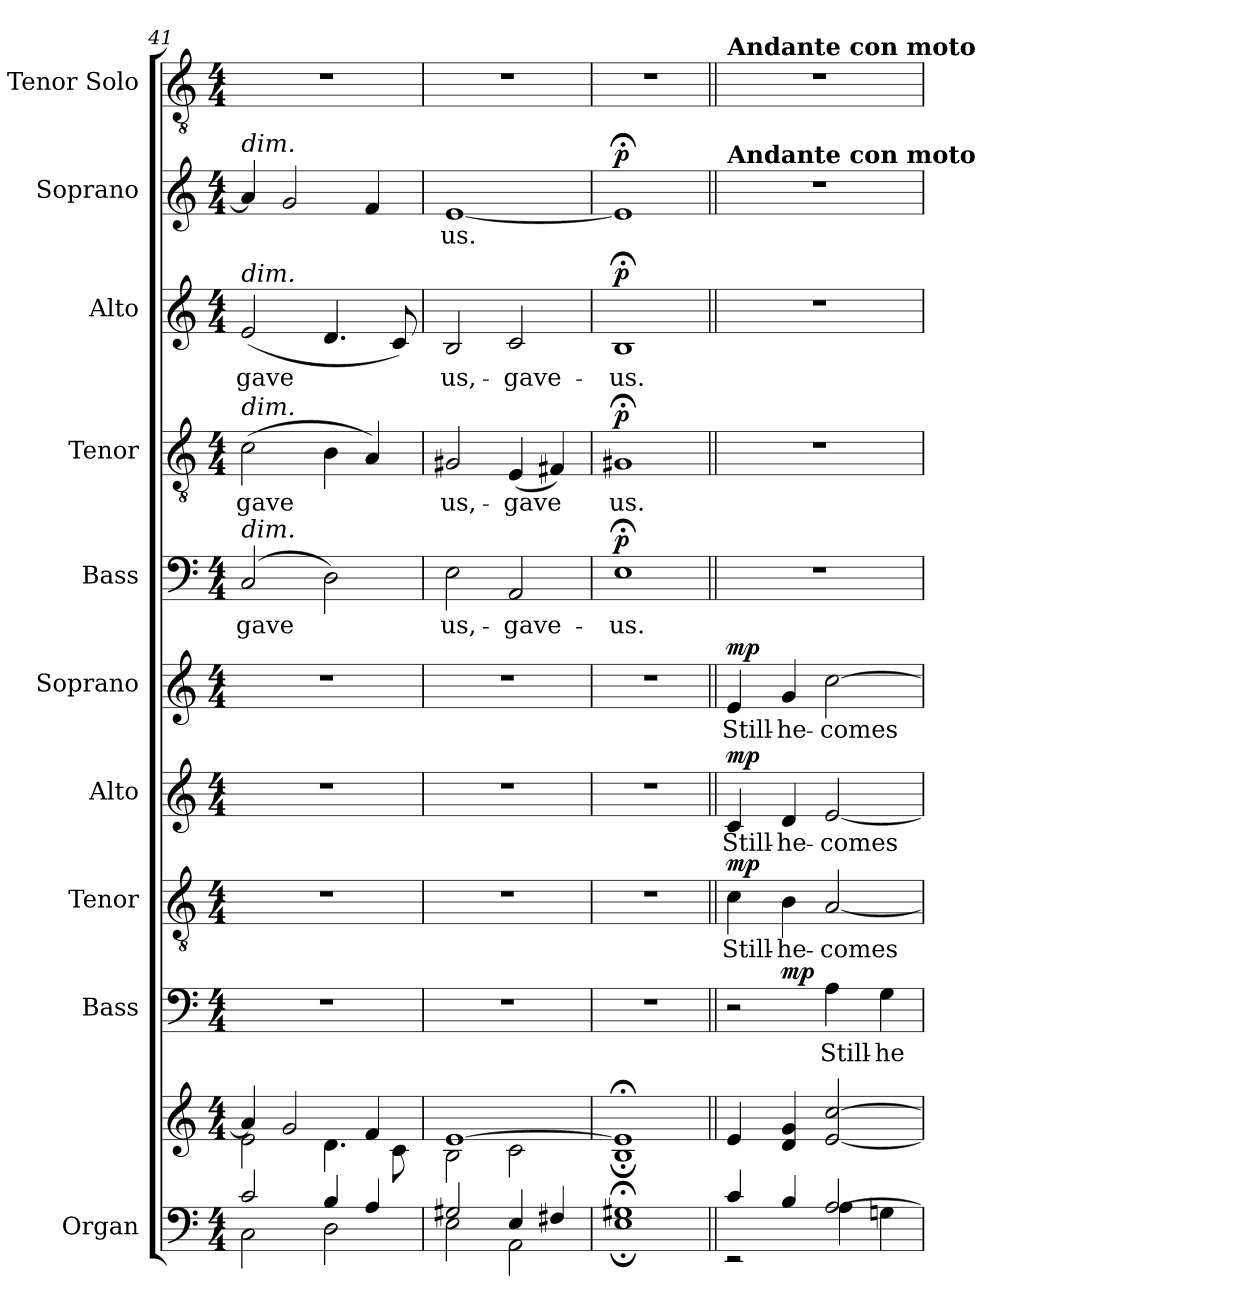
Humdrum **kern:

**kern	**kern	**kern	**text	**dynam	**kern	**text	**dynam	**kern	**text	**dynam	**kern	**text	**dynam	**kern	**text	**dynam	**kern	**text	**dynam	**kern	**text	**dynam	**kern	**text	**dynam	**kern
*part10	*part10	*part9	*part9	*part9	*part8	*part8	*part8	*part7	*part7	*part7	*part6	*part6	*part6	*part5	*part5	*part5	*part4	*part4	*part4	*part3	*part3	*part3	*part2	*part2	*part2	*part1
*staff11	*staff10	*staff9	*staff9	*staff9	*staff8	*staff8	*staff8	*staff7	*staff7	*staff7	*staff6	*staff6	*staff6	*staff5	*staff5	*staff5	*staff4	*staff4	*staff4	*staff3	*staff3	*staff3	*staff2	*staff2	*staff2	*staff1
*I"Organ	*	*I"Bass	*	*	*I"Tenor	*	*	*I"Alto	*	*	*I"Soprano	*	*	*I"Bass	*	*	*I"Tenor	*	*	*I"Alto	*	*	*I"Soprano	*	*	*I"Tenor Solo
*I'Org.	*	*I'B.	*	*	*I'T.	*	*	*I'A.	*	*	*I'S.	*	*	*I'B.	*	*	*I'T.	*	*	*I'A.	*	*	*I'S.	*	*	*I'T. Solo
*clefF4	*clefG2	*clefF4	*	*	*clefGv2	*	*	*clefG2	*	*	*clefG2	*	*	*clefF4	*	*	*clefGv2	*	*	*clefG2	*	*	*clefG2	*	*	*clefGv2
*	*	*	*	*	*ITrd7c12	*	*	*	*	*	*	*	*	*	*	*	*ITrd7c12	*	*	*	*	*	*	*	*	*ITrd7c12
*k[]	*k[]	*k[]	*	*	*k[]	*	*	*k[]	*	*	*k[]	*	*	*k[]	*	*	*k[]	*	*	*k[]	*	*	*k[]	*	*	*k[]
*C:	*C:	*C:	*	*	*C:	*	*	*C:	*	*	*C:	*	*	*C:	*	*	*C:	*	*	*C:	*	*	*C:	*	*	*C:
*M4/4	*M4/4	*M4/4	*	*	*M4/4	*	*	*M4/4	*	*	*M4/4	*	*	*M4/4	*	*	*M4/4	*	*	*M4/4	*	*	*M4/4	*	*	*M4/4
=41	=41	=41	=41	=41	=41	=41	=41	=41	=41	=41	=41	=41	=41	=41	=41	=41	=41	=41	=41	=41	=41	=41	=41	=41	=41	=41
*^	*^	*	*	*	*	*	*	*	*	*	*	*	*	*	*	*	*	*	*	*	*	*	*	*	*	*
!	!	!	!	!	!	!	!	!	!	!	!	!	!	!	!	!	!	!	!	!	!	!	!	!	!LO:TX:a:i:t=dim.	!	!	!
!	!	!	!	!	!	!	!	!	!	!	!	!	!	!	!	!	!	!	!	!	!	!LO:TX:a:i:t=dim.	!	!	!	!	!	!
!	!	!	!	!	!	!	!	!	!	!	!	!	!	!	!	!	!	!	!LO:TX:a:i:t=dim.	!	!	!	!	!	!	!	!	!
!	!	!	!	!	!	!	!	!	!	!	!	!	!	!	!	!LO:TX:a:i:t=dim.	!	!	!	!	!	!	!	!	!	!	!	!
!	!	!	!	!	!	!	!	!	!	!	!	!	!	!	!	!	!LO:LY:b	!	!	!LO:LY:b	!	!	!LO:LY:b	!	!	!	!	!
2c/	2C\	4a/]	2e\	1r	.	.	1r	.	.	1r	.	.	1r	.	.	(2C/	-gave	.	(>2C\	-gave	.	(<2e/	-gave	.	4a/]	.	.	1r
.	.	2g/	.	.	.	.	.	.	.	.	.	.	.	.	.	.	.	.	.	.	.	.	.	.	2g/	.	.	.
4B/	2D\	.	4.d\	.	.	.	.	.	.	.	.	.	.	.	.	2D\)	.	.	4BB\	.	.	4.d/	.	.	.	.	.	.
4A/	.	4f/	.	.	.	.	.	.	.	.	.	.	.	.	.	.	.	.	4AA/)	.	.	.	.	.	4f/	.	.	.
.	.	.	8c\	.	.	.	.	.	.	.	.	.	.	.	.	.	.	.	.	.	.	8c/)	.	.	.	.	.	.
=42	=42	=42	=42	=42	=42	=42	=42	=42	=42	=42	=42	=42	=42	=42	=42	=42	=42	=42	=42	=42	=42	=42	=42	=42	=42	=42	=42	=42
!	!	!	!	!	!	!	!	!	!	!	!	!	!	!	!	!	!LO:LY:b	!	!	!LO:LY:b	!	!	!LO:LY:b	!	!	!LO:LY:b	!	!
2G#X/	2E\	[>1e	2B\	1r	.	.	1r	.	.	1r	.	.	1r	.	.	2E\	us,-	.	2GG#X/	us,-	.	2B/	us,-	.	[<1e	us.	.	1r
!	!	!	!	!	!	!	!	!	!	!	!	!	!	!	!	!	!LO:LY:b	!	!	!LO:LY:b	!	!	!LO:LY:b	!	!	!	!	!
4E/	2AA\	.	2c\	.	.	.	.	.	.	.	.	.	.	.	.	2AA/	-gave-	.	(<4EE/	-gave	.	2c/	-gave-	.	.	.	.	.
4F#X/	.	.	.	.	.	.	.	.	.	.	.	.	.	.	.	.	.	.	4FF#X/)	.	.	.	.	.	.	.	.	.
=43	=43	=43	=43	=43	=43	=43	=43	=43	=43	=43	=43	=43	=43	=43	=43	=43	=43	=43	=43	=43	=43	=43	=43	=43	=43	=43	=43	=43
!	!	!	!	!	!	!	!	!	!	!	!	!	!	!	!	!	!LO:LY:b	!LO:DY:a	!	!LO:LY:b	!LO:DY:a	!	!LO:LY:b	!LO:DY:a	!	!	!LO:DY:a	!
1G#X;<	1E;	1e;<]	1B;	1r	.	.	1r	.	.	1r	.	.	1r	.	.	1E;<	-us.-	p	1GG#X;	us.-	p	1B;	-us.-	p	1e;]	.	p	1r
*	*	*v	*v	*	*	*	*	*	*	*	*	*	*	*	*	*	*	*	*	*	*	*	*	*	*	*	*	*
!!LO:PB:g=z
=44||	=44||	=44||	=44||	=44||	=44||	=44||	=44||	=44||	=44||	=44||	=44||	=44||	=44||	=44||	=44||	=44||	=44||	=44||	=44||	=44||	=44||	=44||	=44||	=44||	=44||	=44||	=44||
*	*	*MM80	*	*	*	*	*	*	*	*	*	*	*	*	*	*	*	*	*	*	*	*	*	*MM80	*	*	*
*	*	*^	*	*	*	*	*	*	*	*	*	*	*	*	*	*	*	*	*	*	*	*	*	*	*	*	*
!	!	!	!	!	!	!	!	!	!	!	!	!	!	!	!	!	!	!	!	!	!	!	!	!	!	!	!	!LO:TX:a:B:t=Andante con moto
!	!	!	!	!	!	!	!	!	!	!	!	!	!	!	!	!	!	!	!	!	!	!	!	!	!LO:TX:a:B:t=Andante con moto	!	!	!
!	!	!LO:TX:a:B:t=Andante con moto	!	!	!	!	!	!	!	!	!	!	!	!	!	!	!	!	!	!	!	!	!	!	!	!	!	!
!	!	!	!	!	!	!	!	!LO:LY:b	!LO:DY:a	!	!LO:LY:b	!LO:DY:a	!	!LO:LY:b	!LO:DY:a	!	!	!	!	!	!	!	!	!	!	!	!	!
*	*	*v	*v	*^	*	*	*	*	*	*	*	*	*	*	*	*	*	*	*	*	*	*	*	*	*	*	*	*
4c/	2rEE	4e/	2r	4ryy	.	.	4C\	Still-	mp	4c/	Still-	mp	4e/	Still-	mp	1r	.	.	1r	.	.	1r	.	.	1r	.	.	1r
!	!	!	!	!	!	!LO:DY:a	!	!LO:LY:b	!	!	!LO:LY:b	!	!	!LO:LY:b	!	!	!	!	!	!	!	!	!	!	!	!	!	!
4B/	.	4d/ 4g/	.	2.ryy	.	mp	4BB\	-he-	.	4d/	-he-	.	4g/	-he-	.	.	.	.	.	.	.	.	.	.	.	.	.	.
!	!	!	!	!	!LO:LY:b	!	!	!LO:LY:b	!	!	!LO:LY:b	!	!	!LO:LY:b	!	!	!	!	!	!	!	!	!	!	!	!	!	!
[>2A/	4A\	[<2e/ [>2cc/	4A\	.	Still-	.	[<2AA/	-comes	.	[<2e/	-comes	.	[>2cc\	-comes	.	.	.	.	.	.	.	.	.	.	.	.	.	.
!	!	!	!	!	!LO:LY:b	!	!	!	!	!	!	!	!	!	!	!	!	!	!	!	!	!	!	!	!	!	!	!
.	4Gn\	.	4G\	.	-he-	.	.	.	.	.	.	.	.	.	.	.	.	.	.	.	.	.	.	.	.	.	.	.
*v	*v	*	*v	*v	*	*	*	*	*	*	*	*	*	*	*	*	*	*	*	*	*	*	*	*	*	*	*	*
=	=	=	=	=	=	=	=	=	=	=	=	=	=	=	=	=	=	=	=	=	=	=	=	=	=	=
*-	*-	*-	*-	*-	*-	*-	*-	*-	*-	*-	*-	*-	*-	*-	*-	*-	*-	*-	*-	*-	*-	*-	*-	*-	*-	*-
